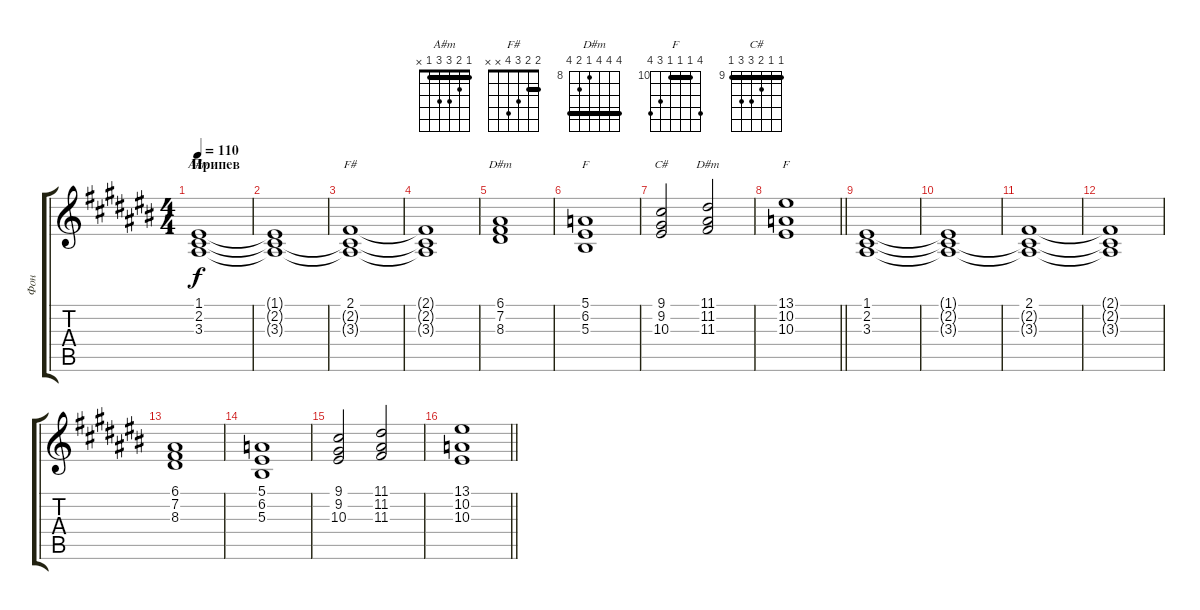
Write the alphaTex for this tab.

\track ("Фон" "Фон") {instrument pad2warm}
\staff {score tabs}
\tuning (E4 B3 G3 D3 A2 E2) {hide}
\chord ("A#m" 1 2 3 3 1 x) {barre 1}
\chord ("F#" 2 2 3 4 x x) {barre 2}
\chord ("D#m" 6 7 8 8 6 x) {firstfret 6 barre 6}
\chord ("F" 5 6 5 3 x x) {firstfret 3 barre 5}
\chord ("C#" 9 9 10 11 11 9) {firstfret 9 barre 9}
\chord ("D#m" 11 11 11 8 9 11) {firstfret 8 barre 11}
\chord ("F" 13 10 10 10 12 13) {firstfret 10 barre 10}
\ts (4 4)
\section ("" "Припев")
\tempo 110
\clef g2
\ks a#minor
(1.1 2.2 3.3).1{ch "A#m" dy f} |
(1.1{t} 2.2{t} 3.3{t}).1 |
(2.1 2.2{t} 3.3{t}).1{ch "F#"} |
(2.1{t} 2.2{t} 3.3{t}).1 |
(6.1 7.2 8.3).1{ch "D#m"} |
(5.1 6.2 5.3).1{ch "F"} |
(9.1 9.2 10.3).2{ch "C#"} (11.1 11.2 11.3).2{ch "D#m"} |
\barLineRight lightlight
(13.1 10.2 10.3).1{ch "F"} |
(1.1 2.2 3.3).1 |
(1.1{t} 2.2{t} 3.3{t}).1 |
(2.1 2.2{t} 3.3{t}).1 |
(2.1{t} 2.2{t} 3.3{t}).1 |
(6.1 7.2 8.3).1 |
(5.1 6.2 5.3).1 |
(9.1 9.2 10.3).2 (11.1 11.2 11.3).2 |
\barLineRight lightlight
(13.1 10.2 10.3).1
